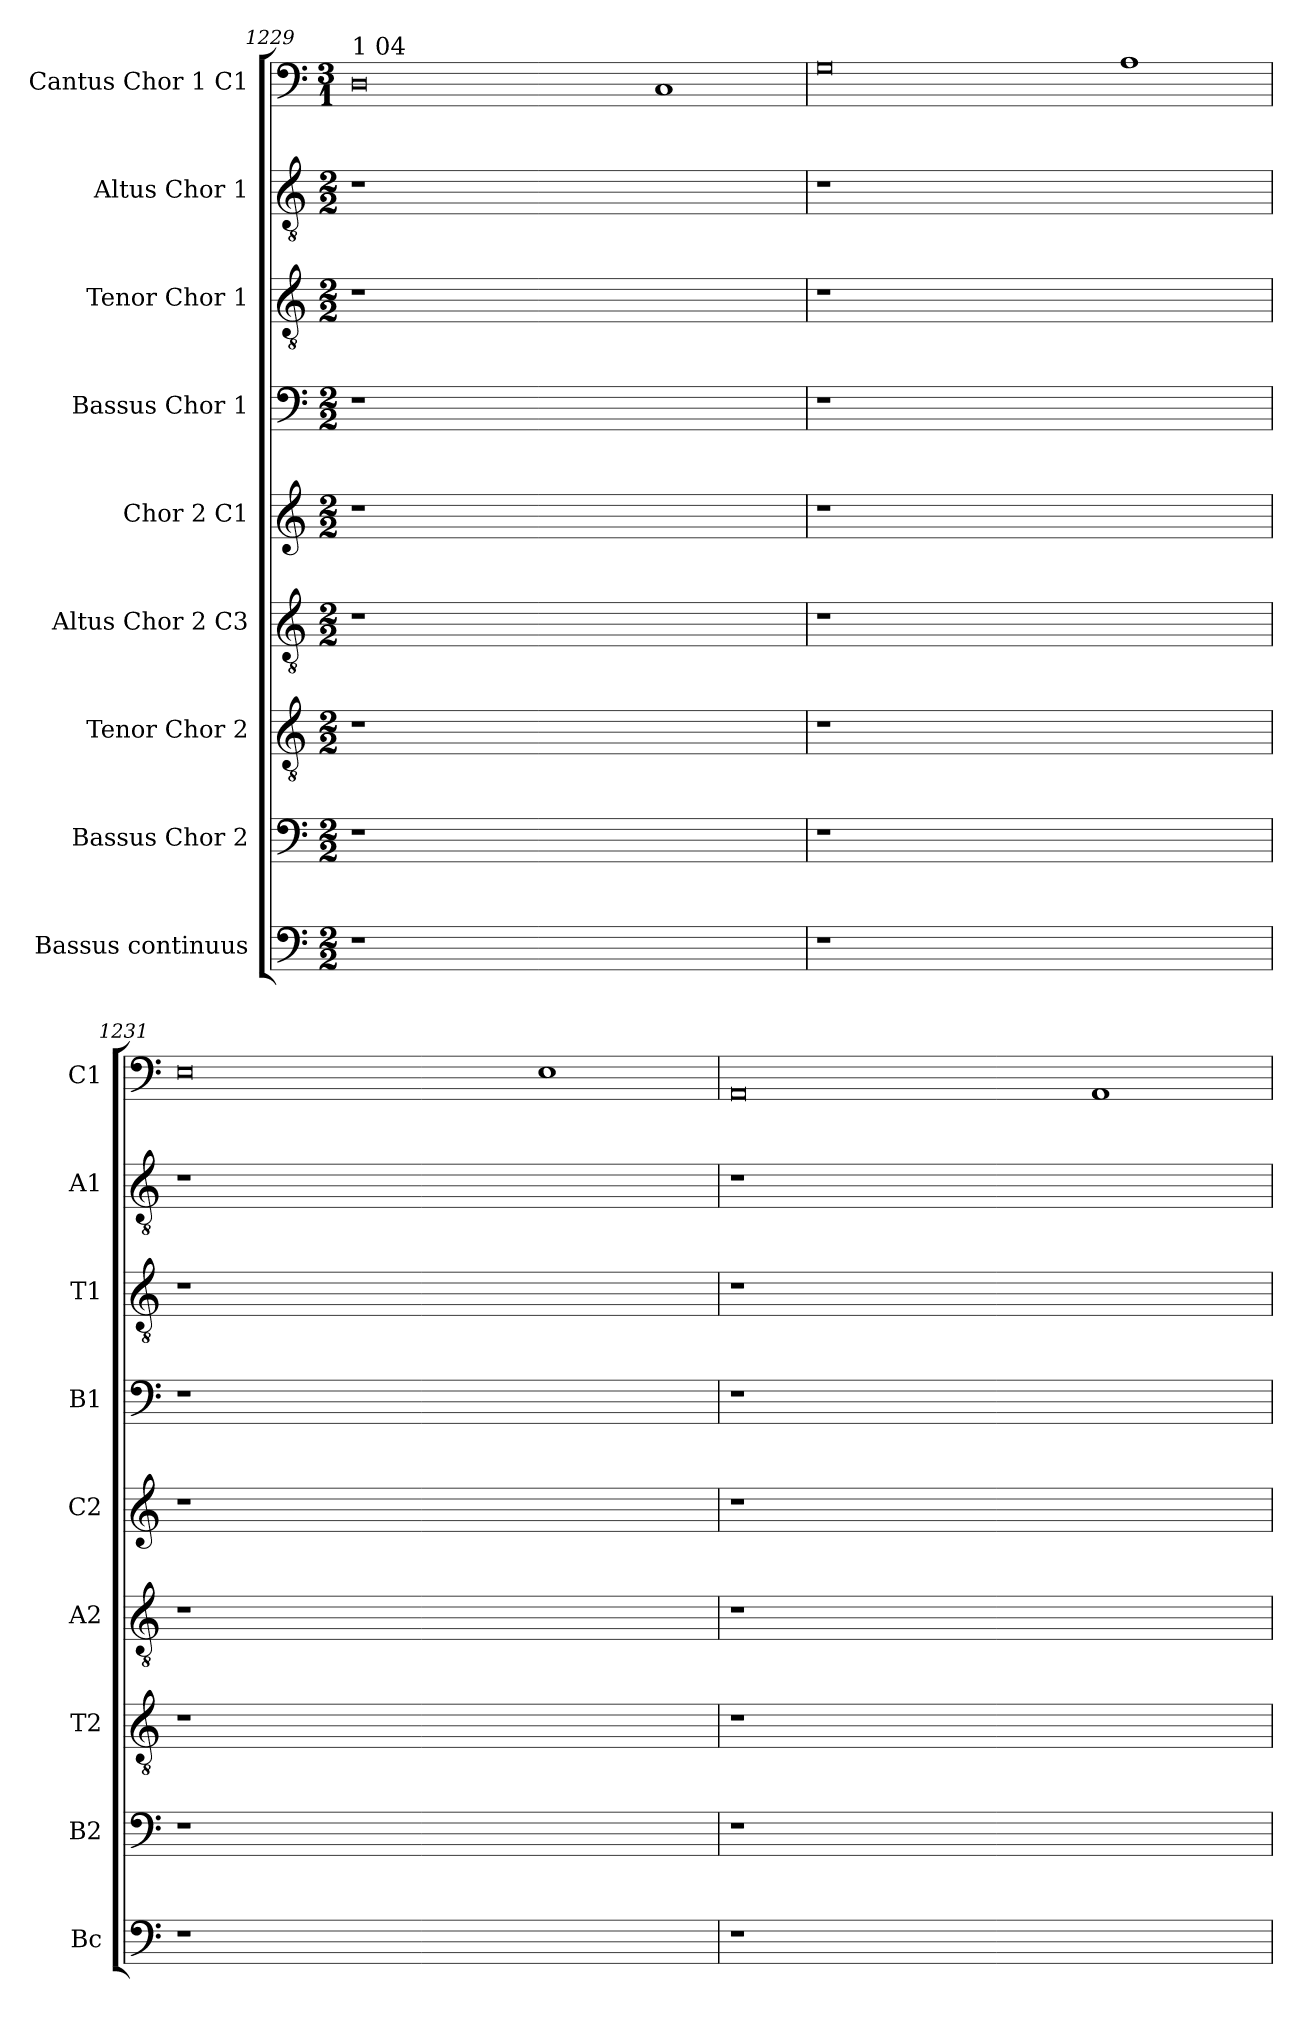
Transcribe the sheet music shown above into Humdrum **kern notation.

**kern	**kern	**kern	**kern	**kern	**kern	**kern	**kern	**kern
*part9	*part8	*part7	*part6	*part5	*part4	*part3	*part2	*part1
*staff9	*staff8	*staff7	*staff6	*staff5	*staff4	*staff3	*staff2	*staff1
*I"Bassus continuus	*I"Bassus Chor 2	*I"Tenor Chor 2	*I"Altus Chor 2 C3	*I"Chor 2 C1	*I"Bassus Chor 1	*I"Tenor Chor 1	*I"Altus Chor 1	*I"Cantus Chor 1 C1
*I'Bc	*I'B2	*I'T2	*I'A2	*I'C2	*I'B1	*I'T1	*I'A1	*I'C1
!!LO:LB:g=z
*clefF4	*clefF4	*clefGv2	*clefGv2	*clefG2	*clefF4	*clefGv2	*clefGv2	*clefF4
*ITrd7c12	*	*	*	*	*	*	*	*
*k[]	*k[]	*k[]	*k[]	*k[]	*k[]	*k[]	*k[]	*k[]
*C:	*C:	*C:	*C:	*C:	*C:	*C:	*C:	*C:
*M2/2	*M2/2	*M2/2	*M2/2	*M2/2	*M2/2	*M2/2	*M2/2	*M3/1
=1229	=1229	=1229	=1229	=1229	=1229	=1229	=1229	=1229
!	!	!	!	!	!	!	!	!LO:TX:a:t=1 04
1r	1r	1r	1r	1r	1r	1r	1r	0D
0ryy	0ryy	0ryy	0ryy	0ryy	0ryy	0ryy	0ryy	.
.	.	.	.	.	.	.	.	1C
=1230	=1230	=1230	=1230	=1230	=1230	=1230	=1230	=1230
1r	1r	1r	1r	1r	1r	1r	1r	0G
0ryy	0ryy	0ryy	0ryy	0ryy	0ryy	0ryy	0ryy	.
.	.	.	.	.	.	.	.	1A
=1231	=1231	=1231	=1231	=1231	=1231	=1231	=1231	=1231
1r	1r	1r	1r	1r	1r	1r	1r	0E
0ryy	0ryy	0ryy	0ryy	0ryy	0ryy	0ryy	0ryy	.
.	.	.	.	.	.	.	.	1E
=1232	=1232	=1232	=1232	=1232	=1232	=1232	=1232	=1232
1r	1r	1r	1r	1r	1r	1r	1r	0AA
0ryy	0ryy	0ryy	0ryy	0ryy	0ryy	0ryy	0ryy	.
.	.	.	.	.	.	.	.	1AA
=	=	=	=	=	=	=	=	=
*-	*-	*-	*-	*-	*-	*-	*-	*-
